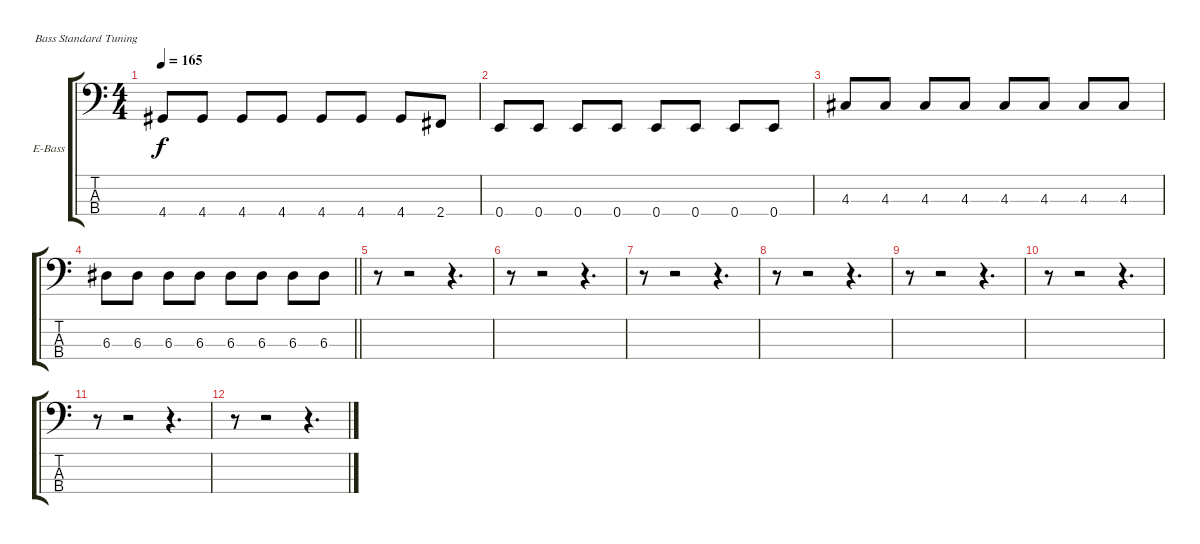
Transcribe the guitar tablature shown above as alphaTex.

\bracketExtendMode groupsimilarinstruments
\firstSystemTrackNameOrientation horizontal
\otherSystemsTrackNameOrientation horizontal
\track ("Spur 3" "E-Bass") {instrument electricbassfinger}
\staff {score tabs}
\tuning (G2 D2 A1 E1)
\ts (4 4)
\tempo 165
\clef f4
\ks c
4.4.8{dy f} 4.4.8 4.4.8 4.4.8 4.4.8 4.4.8 4.4.8 2.4.8 |
0.4.8 0.4.8 0.4.8 0.4.8 0.4.8 0.4.8 0.4.8 0.4.8 |
4.3.8 4.3.8 4.3.8 4.3.8 4.3.8 4.3.8 4.3.8 4.3.8 |
\barLineRight lightlight
6.3.8 6.3.8 6.3.8 6.3.8 6.3.8 6.3.8 6.3.8 6.3.8 |
r.8 r.2 r.4{d} |
r.8 r.2 r.4{d} |
r.8 r.2 r.4{d} |
r.8 r.2 r.4{d} |
r.8 r.2 r.4{d} |
r.8 r.2 r.4{d} |
r.8 r.2 r.4{d} |
r.8 r.2 r.4{d}
